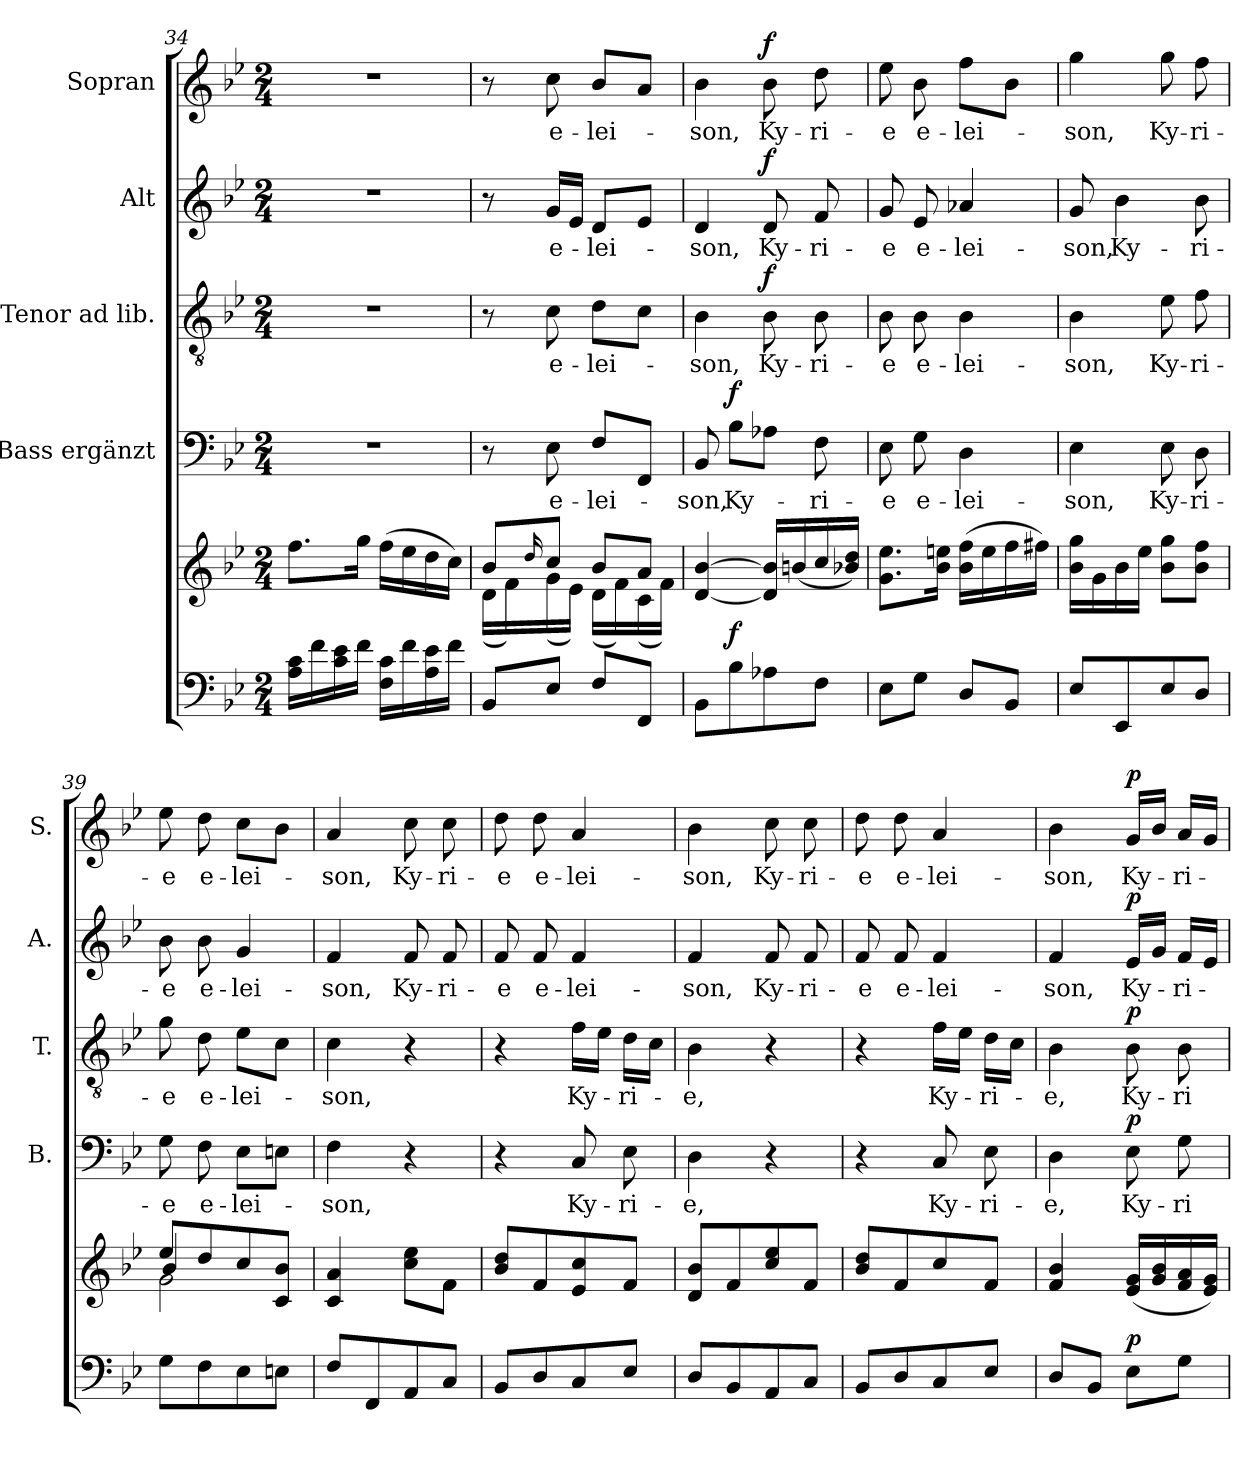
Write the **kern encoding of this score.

**kern	**kern	**dynam	**kern	**text	**dynam	**kern	**text	**dynam	**kern	**text	**dynam	**kern	**text	**dynam
*part5	*part5	*part5	*part4	*part4	*part4	*part3	*part3	*part3	*part2	*part2	*part2	*part1	*part1	*part1
*staff6	*staff5	*staff5/6	*staff4	*staff4	*staff4	*staff3	*staff3	*staff3	*staff2	*staff2	*staff2	*staff1	*staff1	*staff1
*	*	*	*I"Bass ergänzt	*	*	*I"Tenor ad lib.	*	*	*I"Alt	*	*	*I"Sopran	*	*
*	*	*	*I'B.	*	*	*I'T.	*	*	*I'A.	*	*	*I'S.	*	*
*clefF4	*clefG2	*	*clefF4	*	*	*clefGv2	*	*	*clefG2	*	*	*clefG2	*	*
*k[b-e-]	*k[b-e-]	*	*k[b-e-]	*	*	*k[b-e-]	*	*	*k[b-e-]	*	*	*k[b-e-]	*	*
*B-:	*B-:	*	*B-:	*	*	*B-:	*	*	*B-:	*	*	*B-:	*	*
*M2/4	*M2/4	*	*M2/4	*	*	*M2/4	*	*	*M2/4	*	*	*M2/4	*	*
=34	=34	=34	=34	=34	=34	=34	=34	=34	=34	=34	=34	=34	=34	=34
16A\ 16c\LL	8.ff\L	.	2r	.	.	2r	.	.	2r	.	.	2r	.	.
16f\	.	.	.	.	.	.	.	.	.	.	.	.	.	.
16c\ 16e-\	.	.	.	.	.	.	.	.	.	.	.	.	.	.
16f\JJ	16gg\Jk	.	.	.	.	.	.	.	.	.	.	.	.	.
16F\ 16c\LL	(>16ff\LL	.	.	.	.	.	.	.	.	.	.	.	.	.
16f\	16ee-\	.	.	.	.	.	.	.	.	.	.	.	.	.
16A\ 16e-\	16dd\	.	.	.	.	.	.	.	.	.	.	.	.	.
16f\JJ	16cc\JJ)	.	.	.	.	.	.	.	.	.	.	.	.	.
=35	=35	=35	=35	=35	=35	=35	=35	=35	=35	=35	=35	=35	=35	=35
*	*^	*	*	*	*	*	*	*	*	*	*	*	*	*
8BB-/L	8b-/L	(<16d\LL	.	8r	.	.	8r	.	.	8r	.	.	8r	.	.
.	.	16f\)	.	.	.	.	.	.	.	.	.	.	.	.	.
.	16qqdd/	.	.	.	.	.	.	.	.	.	.	.	.	.	.
!	!	!	!	!	!LO:LY:b	!	!	!LO:LY:b	!	!	!LO:LY:b	!	!	!LO:LY:b	!
8E-/J	8cc/J	(<16g\	.	8E-\	e-	.	8c\	e-	.	16g/LL	e-	.	8cc\	e-	.
.	.	16e-\JJ)	.	.	.	.	.	.	.	16e-/JJ	.	.	.	.	.
!	!	!	!	!	!LO:LY:b	!	!	!LO:LY:b	!	!	!LO:LY:b	!	!	!LO:LY:b	!
8F/L	8b-/L	(<16d\LL	.	8F/L	-lei-	.	8d\L	-lei-	.	8d/L	-lei-	.	8b-/L	-lei-	.
.	.	16f\)	.	.	.	.	.	.	.	.	.	.	.	.	.
8FF/J	8a/J	(<16c\	.	8FF/J	.	.	8c\J	.	.	8e-/J	.	.	8a/J	.	.
.	.	16f\JJ)	.	.	.	.	.	.	.	.	.	.	.	.	.
!!LO:LB:g=z
=36	=36	=36	=36	=36	=36	=36	=36	=36	=36	=36	=36	=36	=36	=36	=36
!	!	!	!	!	!LO:LY:b	!	!	!LO:LY:b	!	!	!LO:LY:b	!	!	!LO:LY:b	!
*	*v	*v	*	*	*	*	*	*	*	*	*	*	*	*	*
8BB-\L	[4d/ [4b-/	.	8BB-/	-son,	.	4B-\	-son,	.	4d/	-son,	.	4b-\	-son,	.
!	!	!LO:DY:a=2	!	!LO:LY:b	!LO:DY:a	!	!	!	!	!	!	!	!	!
8B-\	.	f	8B-\L	Ky-	f	.	.	.	.	.	.	.	.	.
!	!	!	!	!	!	!	!LO:LY:b	!LO:DY:a	!	!LO:LY:b	!LO:DY:a	!	!LO:LY:b	!LO:DY:a
8A-X\	16d/] 16b-/]LL	.	8A-X\J	.	.	8B-\	Ky-	f	8d/	Ky-	f	8b-\	Ky-	f
.	(<16bn/	.	.	.	.	.	.	.	.	.	.	.	.	.
!	!	!	!	!LO:LY:b	!	!	!LO:LY:b	!	!	!LO:LY:b	!	!	!LO:LY:b	!
8F\J	16cc/	.	8F\	-ri-	.	8B-\	-ri-	.	8f/	-ri-	.	8dd\	-ri-	.
.	16b-X/ 16dd/JJ)	.	.	.	.	.	.	.	.	.	.	.	.	.
=37	=37	=37	=37	=37	=37	=37	=37	=37	=37	=37	=37	=37	=37	=37
!	!	!	!	!LO:LY:b	!	!	!LO:LY:b	!	!	!LO:LY:b	!	!	!LO:LY:b	!
8E-\L	8.g\ 8.ee-\L	.	8E-\	-e	.	8B-\	-e	.	8g/	-e	.	8ee-\	-e	.
!	!	!	!	!LO:LY:b	!	!	!LO:LY:b	!	!	!LO:LY:b	!	!	!LO:LY:b	!
8G\J	.	.	8G\	e-	.	8B-\	e-	.	8e-/	e-	.	8b-\	e-	.
.	16b-\ 16een\Jk	.	.	.	.	.	.	.	.	.	.	.	.	.
!	!	!	!	!LO:LY:b	!	!	!LO:LY:b	!	!	!LO:LY:b	!	!	!LO:LY:b	!
8D/L	(>16b-\ 16ff\LL	.	4D\	-lei-	.	4B-\	-lei-	.	4a-X/	-lei-	.	8ff\L	-lei-	.
.	16ee\	.	.	.	.	.	.	.	.	.	.	.	.	.
8BB-/J	16ff\	.	.	.	.	.	.	.	.	.	.	8b-\J	.	.
.	16ff#X\JJ)	.	.	.	.	.	.	.	.	.	.	.	.	.
=38	=38	=38	=38	=38	=38	=38	=38	=38	=38	=38	=38	=38	=38	=38
!	!	!	!	!LO:LY:b	!	!	!LO:LY:b	!	!	!LO:LY:b	!	!	!LO:LY:b	!
8E-/L	16b-\ 16gg\LL	.	4E-\	-son,	.	4B-\	-son,	.	8g/	-son,	.	4gg\	-son,	.
.	16g\	.	.	.	.	.	.	.	.	.	.	.	.	.
!	!	!	!	!	!	!	!	!	!	!LO:LY:b	!	!	!	!
8EE-/	16b-\	.	.	.	.	.	.	.	4b-\	Ky-	.	.	.	.
.	16ee-\JJ	.	.	.	.	.	.	.	.	.	.	.	.	.
!	!	!	!	!LO:LY:b	!	!	!LO:LY:b	!	!	!	!	!	!LO:LY:b	!
8E-/	8b-\ 8gg\L	.	8E-\	Ky-	.	8e-\	Ky-	.	.	.	.	8gg\	Ky-	.
!	!	!	!	!LO:LY:b	!	!	!LO:LY:b	!	!	!LO:LY:b	!	!	!LO:LY:b	!
8D/J	8b-\ 8ff\J	.	8D\	-ri-	.	8f\	-ri-	.	8b-\	-ri-	.	8ff\	-ri-	.
=39	=39	=39	=39	=39	=39	=39	=39	=39	=39	=39	=39	=39	=39	=39
*	*^	*	*	*	*	*	*	*	*	*	*	*	*	*
*	*	*^	*	*	*	*	*	*	*	*	*	*	*	*	*
!	!	!	!	!	!	!LO:LY:b	!	!	!LO:LY:b	!	!	!LO:LY:b	!	!	!LO:LY:b	!
8G\L	8ee-/L	2g\	4b-/	.	8G\	-e	.	8g\	-e	.	8b-\	-e	.	8ee-\	-e	.
!	!	!	!	!	!	!LO:LY:b	!	!	!LO:LY:b	!	!	!LO:LY:b	!	!	!LO:LY:b	!
8F\	8dd/	.	.	.	8F\	e-	.	8d\	e-	.	8b-\	e-	.	8dd\	e-	.
!	!	!	!	!	!	!LO:LY:b	!	!	!LO:LY:b	!	!	!LO:LY:b	!	!	!LO:LY:b	!
8E-\	8cc/	.	4ryy	.	8E-\L	-lei-	.	8e-\L	-lei-	.	4g/	-lei-	.	8cc\L	-lei-	.
8En\J	8c/ 8b-/J	.	.	.	8En\J	.	.	8c\J	.	.	.	.	.	8b-\J	.	.
*	*v	*v	*v	*	*	*	*	*	*	*	*	*	*	*	*	*
=40	=40	=40	=40	=40	=40	=40	=40	=40	=40	=40	=40	=40	=40	=40
!	!	!	!	!LO:LY:b	!	!	!LO:LY:b	!	!	!LO:LY:b	!	!	!LO:LY:b	!
8F/L	4c/ 4a/	.	4F\	-son,	.	4c\	-son,	.	4f/	-son,	.	4a/	-son,	.
8FF/	.	.	.	.	.	.	.	.	.	.	.	.	.	.
!	!	!	!	!	!	!	!	!	!	!LO:LY:b	!	!	!LO:LY:b	!
8AA/	8cc\ 8ee-\L	.	4r	.	.	4r	.	.	8f/	Ky-	.	8cc\	Ky-	.
!	!	!	!	!	!	!	!	!	!	!LO:LY:b	!	!	!LO:LY:b	!
8C/J	8f\J	.	.	.	.	.	.	.	8f/	-ri-	.	8cc\	-ri-	.
=41	=41	=41	=41	=41	=41	=41	=41	=41	=41	=41	=41	=41	=41	=41
!	!	!	!	!	!	!	!	!	!	!LO:LY:b	!	!	!LO:LY:b	!
8BB-/L	8b-/ 8dd/L	.	4r	.	.	4r	.	.	8f/	-e	.	8dd\	-e	.
!	!	!	!	!	!	!	!	!	!	!LO:LY:b	!	!	!LO:LY:b	!
8D/	8f/	.	.	.	.	.	.	.	8f/	e-	.	8dd\	e-	.
!	!	!	!	!LO:LY:b	!	!	!LO:LY:b	!	!	!LO:LY:b	!	!	!LO:LY:b	!
8C/	8e-/ 8cc/	.	8C/	Ky-	.	16f\LL	Ky-	.	4f/	-lei-	.	4a/	-lei-	.
.	.	.	.	.	.	16e-\JJ	.	.	.	.	.	.	.	.
!	!	!	!	!LO:LY:b	!	!	!LO:LY:b	!	!	!	!	!	!	!
8E-/J	8f/J	.	8E-\	-ri-	.	16d\LL	-ri-	.	.	.	.	.	.	.
.	.	.	.	.	.	16c\JJ	.	.	.	.	.	.	.	.
!!LO:PB:g=z
=42	=42	=42	=42	=42	=42	=42	=42	=42	=42	=42	=42	=42	=42	=42
!	!	!	!	!LO:LY:b	!	!	!LO:LY:b	!	!	!LO:LY:b	!	!	!LO:LY:b	!
8D/L	8d/ 8b-/L	.	4D\	-e,	.	4B-\	-e,	.	4f/	-son,	.	4b-\	-son,	.
8BB-/	8f/	.	.	.	.	.	.	.	.	.	.	.	.	.
!	!	!	!	!	!	!	!	!	!	!LO:LY:b	!	!	!LO:LY:b	!
8AA/	8cc/ 8ee-/	.	4r	.	.	4r	.	.	8f/	Ky-	.	8cc\	Ky-	.
!	!	!	!	!	!	!	!	!	!	!LO:LY:b	!	!	!LO:LY:b	!
8C/J	8f/J	.	.	.	.	.	.	.	8f/	-ri-	.	8cc\	-ri-	.
=43	=43	=43	=43	=43	=43	=43	=43	=43	=43	=43	=43	=43	=43	=43
!	!	!	!	!	!	!	!	!	!	!LO:LY:b	!	!	!LO:LY:b	!
8BB-/L	8b-/ 8dd/L	.	4r	.	.	4r	.	.	8f/	-e	.	8dd\	-e	.
!	!	!	!	!	!	!	!	!	!	!LO:LY:b	!	!	!LO:LY:b	!
8D/	8f/	.	.	.	.	.	.	.	8f/	e-	.	8dd\	e-	.
!	!	!	!	!LO:LY:b	!	!	!LO:LY:b	!	!	!LO:LY:b	!	!	!LO:LY:b	!
8C/	8cc/	.	8C/	Ky-	.	16f\LL	Ky-	.	4f/	-lei-	.	4a/	-lei-	.
.	.	.	.	.	.	16e-\JJ	.	.	.	.	.	.	.	.
!	!	!	!	!LO:LY:b	!	!	!LO:LY:b	!	!	!	!	!	!	!
8E-/J	8f/J	.	8E-\	-ri-	.	16d\LL	-ri-	.	.	.	.	.	.	.
.	.	.	.	.	.	16c\JJ	.	.	.	.	.	.	.	.
=44	=44	=44	=44	=44	=44	=44	=44	=44	=44	=44	=44	=44	=44	=44
!	!	!	!	!LO:LY:b	!	!	!LO:LY:b	!	!	!LO:LY:b	!	!	!LO:LY:b	!
8D/L	4f/ 4b-/	.	4D\	-e,	.	4B-\	-e,	.	4f/	-son,	.	4b-\	-son,	.
8BB-/J	.	.	.	.	.	.	.	.	.	.	.	.	.	.
!	!	!LO:DY:a=2	!	!LO:LY:b	!LO:DY:a	!	!LO:LY:b	!LO:DY:a	!	!LO:LY:b	!LO:DY:a	!	!LO:LY:b	!LO:DY:a
8E-\L	(<16e-/ 16g/LL	p	8E-\	Ky-	p	8B-\	Ky-	p	16e-/LL	Ky-	p	16g/LL	Ky-	p
.	16g/ 16b-/	.	.	.	.	.	.	.	16g/JJ	.	.	16b-/JJ	.	.
!	!	!	!	!LO:LY:b	!	!	!LO:LY:b	!	!	!LO:LY:b	!	!	!LO:LY:b	!
8G\J	16f/ 16a/	.	8G\	-ri-	.	8B-\	-ri-	.	16f/LL	-ri-	.	16a/LL	-ri-	.
.	16e-/ 16g/JJ)	.	.	.	.	.	.	.	16e-/JJ	.	.	16g/JJ	.	.
=	=	=	=	=	=	=	=	=	=	=	=	=	=	=
*-	*-	*-	*-	*-	*-	*-	*-	*-	*-	*-	*-	*-	*-	*-
